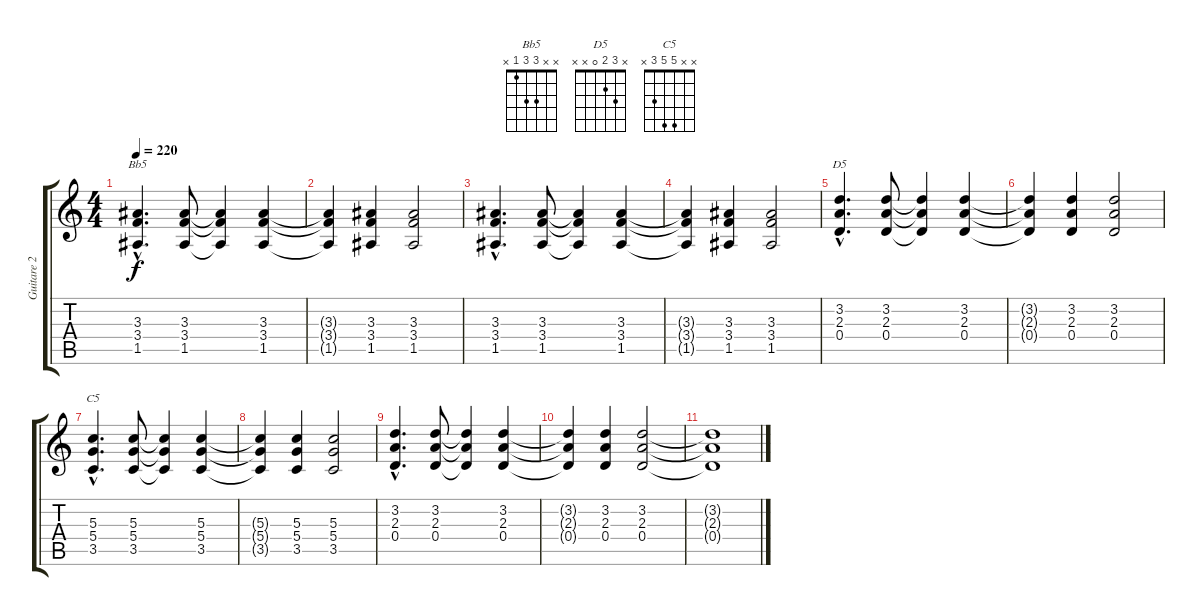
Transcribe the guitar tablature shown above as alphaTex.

\track ("Guitare 2" "Guitare 2") {instrument distortionguitar}
\staff {score tabs}
\tuning (E4 B3 G3 D3 A2 E2) {hide}
\chord ("Bb5" x x 3 3 1 x)
\chord ("D5" x 3 2 0 x x)
\chord ("C5" x x 5 5 3 x)
\ts (4 4)
\tempo 220
\clef g2
\ks c
(3.3{hac} 3.4{hac} 1.5{hac}).4{d ch "Bb5" dy f} (3.3 3.4 1.5).8 (3.3{t} 3.4{t} 1.5{t}).4 (3.3 3.4 1.5).4 |
(3.3{t} 3.4{t} 1.5{t}).4 (3.3 3.4 1.5).4 (3.3 3.4 1.5).2 |
(3.3{hac} 3.4{hac} 1.5{hac}).4{d} (3.3 3.4 1.5).8 (3.3{t} 3.4{t} 1.5{t}).4 (3.3 3.4 1.5).4 |
(3.3{t} 3.4{t} 1.5{t}).4 (3.3 3.4 1.5).4 (3.3 3.4 1.5).2 |
(3.2{hac} 2.3{hac} 0.4{hac}).4{d ch "D5"} (3.2 2.3 0.4).8 (3.2{t} 2.3{t} 0.4{t}).4 (3.2 2.3 0.4).4 |
(3.2{t} 2.3{t} 0.4{t}).4 (3.2 2.3 0.4).4 (3.2 2.3 0.4).2 |
(5.3{hac} 5.4{hac} 3.5{hac}).4{d ch "C5"} (5.3 5.4 3.5).8 (5.3{t} 5.4{t} 3.5{t}).4 (5.3 5.4 3.5).4 |
(5.3{t} 5.4{t} 3.5{t}).4 (5.3 5.4 3.5).4 (5.3 5.4 3.5).2 |
(3.2{hac} 2.3{hac} 0.4{hac}).4{d} (3.2 2.3 0.4).8 (3.2{t} 2.3{t} 0.4{t}).4 (3.2 2.3 0.4).4 |
(3.2{t} 2.3{t} 0.4{t}).4 (3.2 2.3 0.4).4 (3.2 2.3 0.4).2 |
(3.2{t} 2.3{t} 0.4{t}).1
